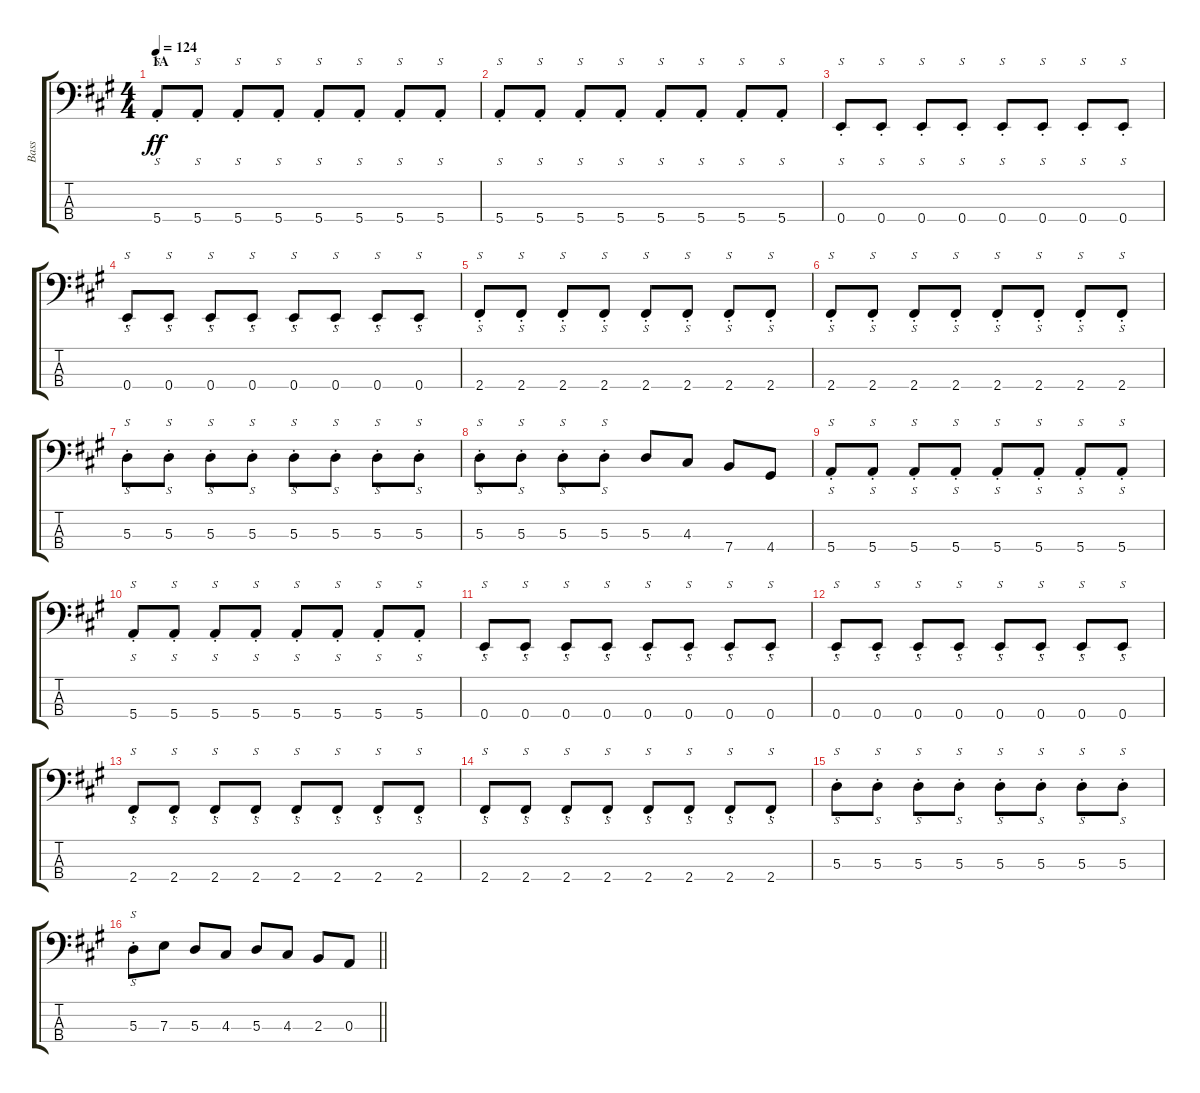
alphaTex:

\track ("Bass" "Bass") {instrument slapbass2}
\staff {score tabs}
\tuning (G2 D2 A1 E1) {hide}
\ts (4 4)
\section ("" "1A")
\tempo 124
\clef f4
\ks a
5.4{st}.8{s dy ff} 5.4{st}.8{s} 5.4{st}.8{s} 5.4{st}.8{s} 5.4{st}.8{s} 5.4{st}.8{s} 5.4{st}.8{s} 5.4{st}.8{s} |
5.4{st}.8{s} 5.4{st}.8{s} 5.4{st}.8{s} 5.4{st}.8{s} 5.4{st}.8{s} 5.4{st}.8{s} 5.4{st}.8{s} 5.4{st}.8{s} |
0.4{st}.8{s} 0.4{st}.8{s} 0.4{st}.8{s} 0.4{st}.8{s} 0.4{st}.8{s} 0.4{st}.8{s} 0.4{st}.8{s} 0.4{st}.8{s} |
0.4{st}.8{s} 0.4{st}.8{s} 0.4{st}.8{s} 0.4{st}.8{s} 0.4{st}.8{s} 0.4{st}.8{s} 0.4{st}.8{s} 0.4{st}.8{s} |
2.4{st}.8{s} 2.4{st}.8{s} 2.4{st}.8{s} 2.4{st}.8{s} 2.4{st}.8{s} 2.4{st}.8{s} 2.4{st}.8{s} 2.4{st}.8{s} |
2.4{st}.8{s} 2.4{st}.8{s} 2.4{st}.8{s} 2.4{st}.8{s} 2.4{st}.8{s} 2.4{st}.8{s} 2.4{st}.8{s} 2.4{st}.8{s} |
5.3{st}.8{s} 5.3{st}.8{s} 5.3{st}.8{s} 5.3{st}.8{s} 5.3{st}.8{s} 5.3{st}.8{s} 5.3{st}.8{s} 5.3{st}.8{s} |
5.3{st}.8{s} 5.3{st}.8{s} 5.3{st}.8{s} 5.3{st}.8{s} 5.3.8 4.3.8 7.4.8 4.4.8 |
5.4{st}.8{s} 5.4{st}.8{s} 5.4{st}.8{s} 5.4{st}.8{s} 5.4{st}.8{s} 5.4{st}.8{s} 5.4{st}.8{s} 5.4{st}.8{s} |
5.4{st}.8{s} 5.4{st}.8{s} 5.4{st}.8{s} 5.4{st}.8{s} 5.4{st}.8{s} 5.4{st}.8{s} 5.4{st}.8{s} 5.4{st}.8{s} |
0.4{st}.8{s} 0.4{st}.8{s} 0.4{st}.8{s} 0.4{st}.8{s} 0.4{st}.8{s} 0.4{st}.8{s} 0.4{st}.8{s} 0.4{st}.8{s} |
0.4{st}.8{s} 0.4{st}.8{s} 0.4{st}.8{s} 0.4{st}.8{s} 0.4{st}.8{s} 0.4{st}.8{s} 0.4{st}.8{s} 0.4{st}.8{s} |
2.4{st}.8{s} 2.4{st}.8{s} 2.4{st}.8{s} 2.4{st}.8{s} 2.4{st}.8{s} 2.4{st}.8{s} 2.4{st}.8{s} 2.4{st}.8{s} |
2.4{st}.8{s} 2.4{st}.8{s} 2.4{st}.8{s} 2.4{st}.8{s} 2.4{st}.8{s} 2.4{st}.8{s} 2.4{st}.8{s} 2.4{st}.8{s} |
5.3{st}.8{s} 5.3{st}.8{s} 5.3{st}.8{s} 5.3{st}.8{s} 5.3{st}.8{s} 5.3{st}.8{s} 5.3{st}.8{s} 5.3{st}.8{s} |
\barLineRight lightlight
5.3{st}.8{s} 7.3.8 5.3.8 4.3.8 5.3.8 4.3.8 2.3.8 0.3.8
